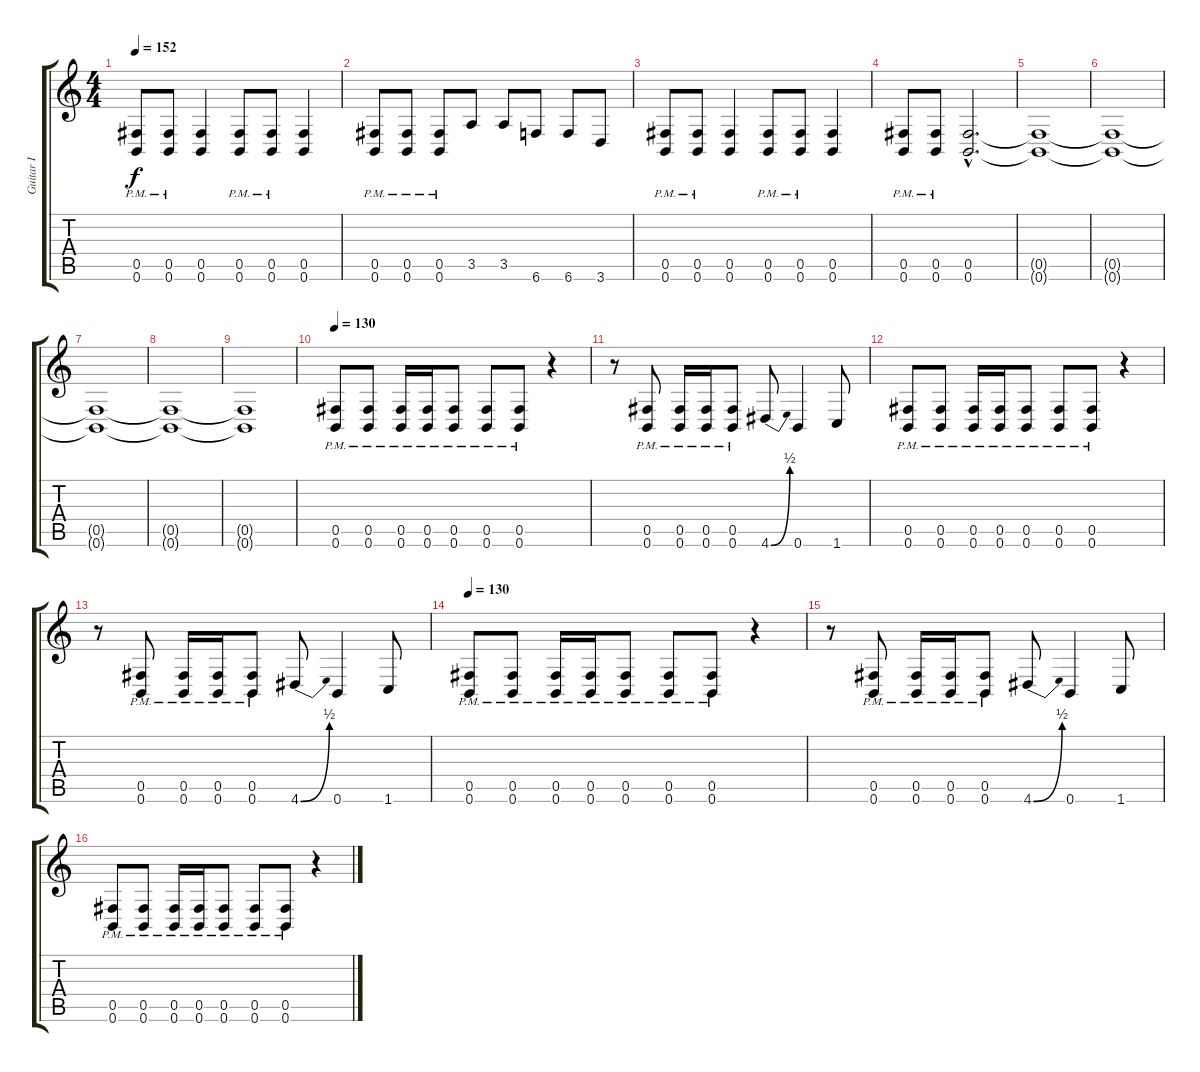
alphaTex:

\track ("Guitar I" "Guitar I") {instrument distortionguitar}
\staff {score tabs}
\tuning (Db4 Ab3 E3 B2 Gb2 B1) {hide}
\ts (4 4)
\tempo 152
\clef g2
\ks c
(0.5{pm} 0.6{pm}).8{dy f} (0.5{pm} 0.6{pm}).8 (0.5 0.6).4 (0.5{pm} 0.6{pm}).8 (0.5{pm} 0.6{pm}).8 (0.5 0.6).4 |
(0.5{pm} 0.6{pm}).8 (0.5{pm} 0.6{pm}).8 (0.5{pm} 0.6{pm}).8 3.5.8 3.5.8 6.6.8 6.6.8 3.6.8 |
(0.5{pm} 0.6{pm}).8 (0.5{pm} 0.6{pm}).8 (0.5 0.6).4 (0.5{pm} 0.6{pm}).8 (0.5{pm} 0.6{pm}).8 (0.5 0.6).4 |
(0.5{pm} 0.6{pm}).8 (0.5{pm} 0.6{pm}).8 (0.5{hac} 0.6{hac}).2{d} |
(0.5{t} 0.6{t}).1 |
(0.5{t} 0.6{t}).1{volume 0} |
(0.5{t} 0.6{t}).1 |
(0.5{t} 0.6{t}).1 |
(0.5{t} 0.6{t}).1 |
\tempo 130
(0.5{pm} 0.6{pm}).8{volume 16} (0.5{pm} 0.6{pm}).8 (0.5{pm} 0.6{pm}).16 (0.5{pm} 0.6{pm}).16 (0.5{pm} 0.6{pm}).8 (0.5{pm} 0.6{pm}).8 (0.5{pm} 0.6{pm}).8 r.4 |
r.8 (0.5{pm} 0.6{pm}).8 (0.5{pm} 0.6{pm}).16 (0.5{pm} 0.6{pm}).16 (0.5{pm} 0.6{pm}).8 4.6{be (bend 0 0 60 2)}.8 0.6.4 1.6.8 |
(0.5{pm} 0.6{pm}).8 (0.5{pm} 0.6{pm}).8 (0.5{pm} 0.6{pm}).16 (0.5{pm} 0.6{pm}).16 (0.5{pm} 0.6{pm}).8 (0.5{pm} 0.6{pm}).8 (0.5{pm} 0.6{pm}).8 r.4 |
r.8 (0.5{pm} 0.6{pm}).8 (0.5{pm} 0.6{pm}).16 (0.5{pm} 0.6{pm}).16 (0.5{pm} 0.6{pm}).8 4.6{be (bend 0 0 60 2)}.8 0.6.4 1.6.8 |
\tempo 130
(0.5{pm} 0.6{pm}).8{volume 16} (0.5{pm} 0.6{pm}).8 (0.5{pm} 0.6{pm}).16 (0.5{pm} 0.6{pm}).16 (0.5{pm} 0.6{pm}).8 (0.5{pm} 0.6{pm}).8 (0.5{pm} 0.6{pm}).8 r.4 |
r.8 (0.5{pm} 0.6{pm}).8 (0.5{pm} 0.6{pm}).16 (0.5{pm} 0.6{pm}).16 (0.5{pm} 0.6{pm}).8 4.6{be (bend 0 0 60 2)}.8 0.6.4 1.6.8 |
(0.5{pm} 0.6{pm}).8 (0.5{pm} 0.6{pm}).8 (0.5{pm} 0.6{pm}).16 (0.5{pm} 0.6{pm}).16 (0.5{pm} 0.6{pm}).8 (0.5{pm} 0.6{pm}).8 (0.5{pm} 0.6{pm}).8 r.4
